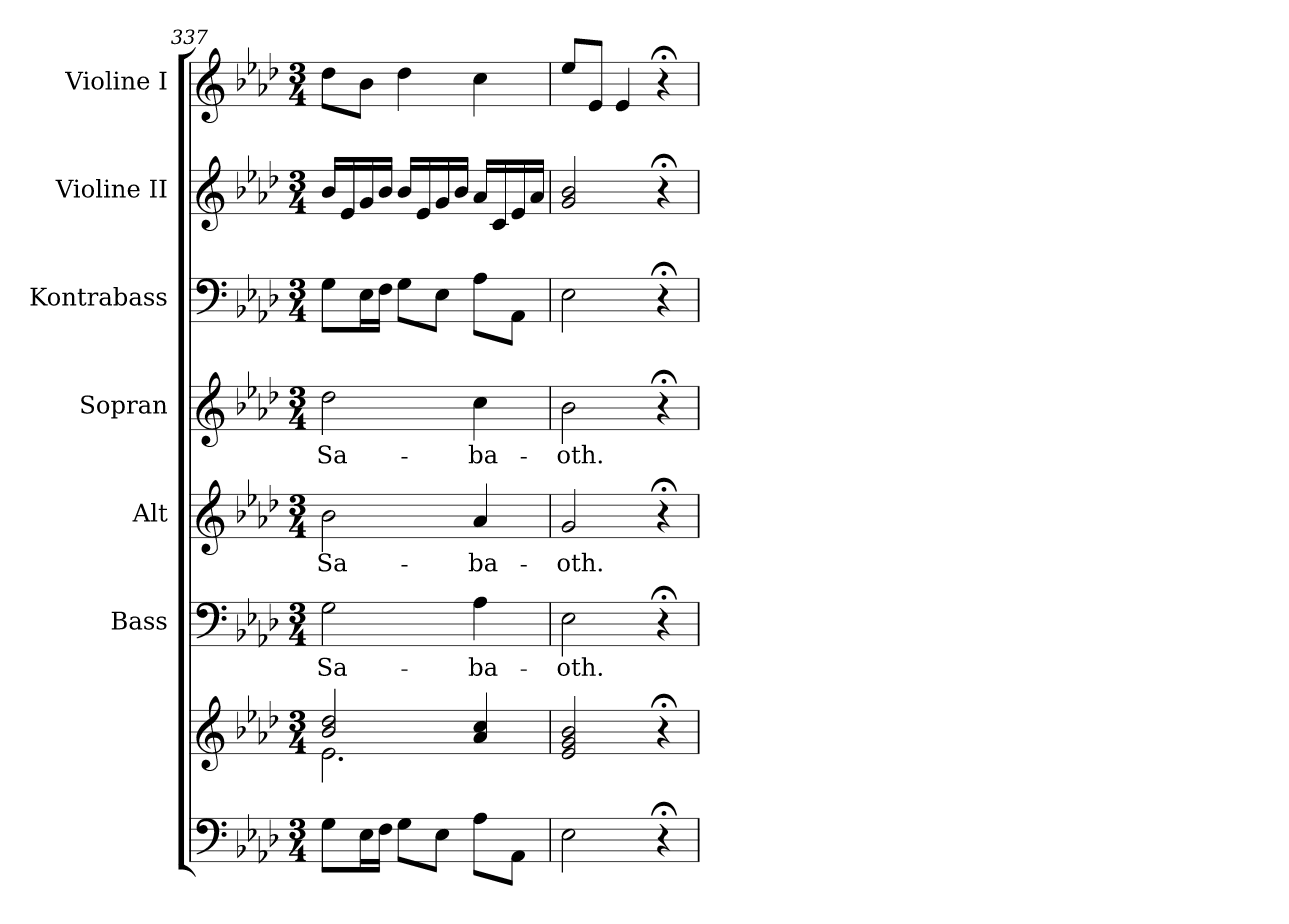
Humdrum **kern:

**kern	**kern	**kern	**text	**kern	**text	**kern	**text	**kern	**kern	**kern
*part7	*part7	*part6	*part6	*part5	*part5	*part4	*part4	*part3	*part2	*part1
*staff8	*staff7	*staff6	*staff6	*staff5	*staff5	*staff4	*staff4	*staff3	*staff2	*staff1
*	*	*I"Bass	*	*I"Alt	*	*I"Sopran	*	*I"Kontrabass	*I"Violine II	*I"Violine I
*	*	*I'B.	*	*I'A.	*	*I'S.	*	*I'Kb.	*I'Vl. II	*I'Vl. I
*clefF4	*clefG2	*clefF4	*	*clefG2	*	*clefG2	*	*clefF4	*clefG2	*clefG2
*	*	*	*	*	*	*	*	*ITrd7c12	*	*
*k[b-e-a-d-]	*k[b-e-a-d-]	*k[b-e-a-d-]	*	*k[b-e-a-d-]	*	*k[b-e-a-d-]	*	*k[b-e-a-d-]	*k[b-e-a-d-]	*k[b-e-a-d-]
*A-:	*A-:	*A-:	*	*A-:	*	*A-:	*	*A-:	*A-:	*A-:
*M3/4	*M3/4	*M3/4	*	*M3/4	*	*M3/4	*	*M3/4	*M3/4	*M3/4
=337	=337	=337	=337	=337	=337	=337	=337	=337	=337	=337
*	*^	*	*	*	*	*	*	*	*	*
!	!	!	!	!LO:LY:b	!	!LO:LY:b	!	!LO:LY:b	!	!	!
8G\L	2b-/ 2dd-/	2.e-\	2G\	Sa-	2b-\	Sa-	2dd-\	Sa-	8GG\L	16b-/LL	8dd-\L
.	.	.	.	.	.	.	.	.	.	16e-/	.
16E-\L	.	.	.	.	.	.	.	.	16EE-\L	16g/	8b-\J
16F\JJ	.	.	.	.	.	.	.	.	16FF\JJ	16b-/JJ	.
8G\L	.	.	.	.	.	.	.	.	8GG\L	16b-/LL	4dd-\
.	.	.	.	.	.	.	.	.	.	16e-/	.
8E-\J	.	.	.	.	.	.	.	.	8EE-\J	16g/	.
.	.	.	.	.	.	.	.	.	.	16b-/JJ	.
!	!	!	!	!LO:LY:b	!	!LO:LY:b	!	!LO:LY:b	!	!	!
8A-\L	4a-/ 4cc/	.	4A-\	-ba-	4a-/	-ba-	4cc\	-ba-	8AA-\L	16a-/LL	4cc\
.	.	.	.	.	.	.	.	.	.	16c/	.
8AA-\J	.	.	.	.	.	.	.	.	8AAA-\J	16e-/	.
.	.	.	.	.	.	.	.	.	.	16a-/JJ	.
*	*v	*v	*	*	*	*	*	*	*	*	*
=338	=338	=338	=338	=338	=338	=338	=338	=338	=338	=338
!	!	!	!LO:LY:b	!	!LO:LY:b	!	!LO:LY:b	!	!	!
2E-\	2e-/ 2g/ 2b-/	2E-\	-oth.	2g/	-oth.	2b-\	-oth.	2EE-\	2g/ 2b-/	8ee-/L
.	.	.	.	.	.	.	.	.	.	8e-/J
.	.	.	.	.	.	.	.	.	.	4e-/
4r;<	4r;<	4r;<	.	4r;<	.	4r;<	.	4r;<	4r;<	4r;<
=	=	=	=	=	=	=	=	=	=	=
*-	*-	*-	*-	*-	*-	*-	*-	*-	*-	*-
